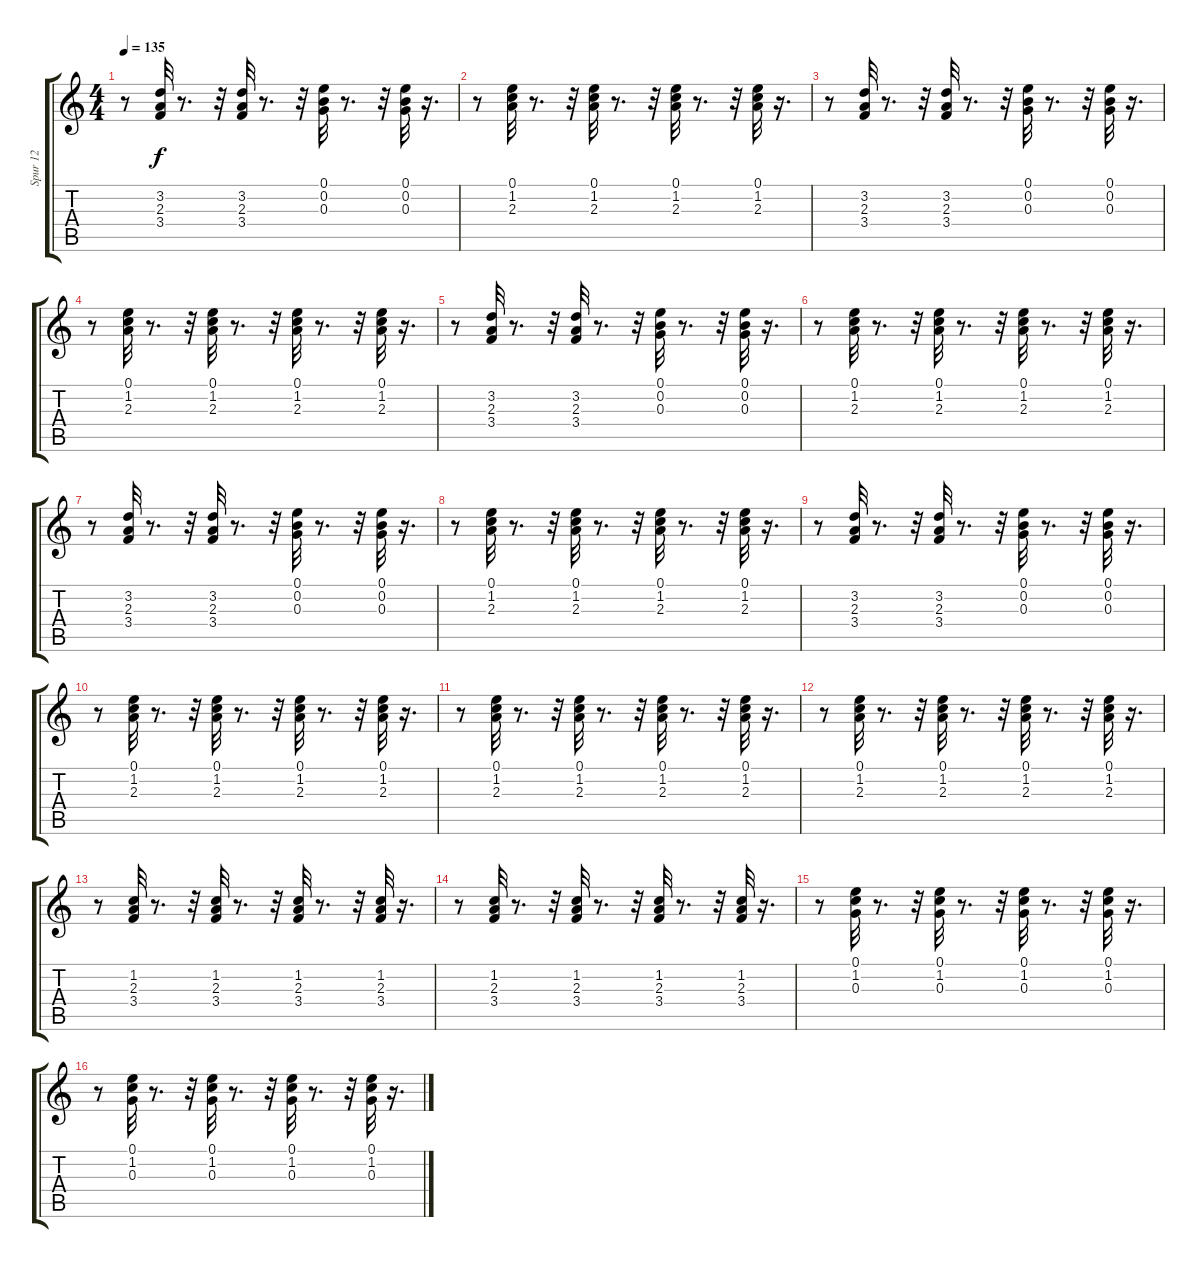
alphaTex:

\track ("Spur 12" "Spur 12") {instrument electricguitarmuted}
\staff {score tabs}
\tuning (E4 B3 G3 D3 A2 E2) {hide}
\ts (4 4)
\tempo 135
\clef g2
\ks c
r.8{dy f} (3.2 2.3 3.4).32 r.8{d} r.32 (3.2 2.3 3.4).32 r.8{d} r.32 (0.1 0.2 0.3).32 r.8{d} r.32 (0.1 0.2 0.3).32 r.16{d} |
r.8 (0.1 1.2 2.3).32 r.8{d} r.32 (0.1 1.2 2.3).32 r.8{d} r.32 (0.1 1.2 2.3).32 r.8{d} r.32 (0.1 1.2 2.3).32 r.16{d} |
r.8 (3.2 2.3 3.4).32 r.8{d} r.32 (3.2 2.3 3.4).32 r.8{d} r.32 (0.1 0.2 0.3).32 r.8{d} r.32 (0.1 0.2 0.3).32 r.16{d} |
r.8 (0.1 1.2 2.3).32 r.8{d} r.32 (0.1 1.2 2.3).32 r.8{d} r.32 (0.1 1.2 2.3).32 r.8{d} r.32 (0.1 1.2 2.3).32 r.16{d} |
r.8 (3.2 2.3 3.4).32 r.8{d} r.32 (3.2 2.3 3.4).32 r.8{d} r.32 (0.1 0.2 0.3).32 r.8{d} r.32 (0.1 0.2 0.3).32 r.16{d} |
r.8 (0.1 1.2 2.3).32 r.8{d} r.32 (0.1 1.2 2.3).32 r.8{d} r.32 (0.1 1.2 2.3).32 r.8{d} r.32 (0.1 1.2 2.3).32 r.16{d} |
r.8 (3.2 2.3 3.4).32 r.8{d} r.32 (3.2 2.3 3.4).32 r.8{d} r.32 (0.1 0.2 0.3).32 r.8{d} r.32 (0.1 0.2 0.3).32 r.16{d} |
r.8 (0.1 1.2 2.3).32 r.8{d} r.32 (0.1 1.2 2.3).32 r.8{d} r.32 (0.1 1.2 2.3).32 r.8{d} r.32 (0.1 1.2 2.3).32 r.16{d} |
r.8 (3.2 2.3 3.4).32 r.8{d} r.32 (3.2 2.3 3.4).32 r.8{d} r.32 (0.1 0.2 0.3).32 r.8{d} r.32 (0.1 0.2 0.3).32 r.16{d} |
r.8 (0.1 1.2 2.3).32 r.8{d} r.32 (0.1 1.2 2.3).32 r.8{d} r.32 (0.1 1.2 2.3).32 r.8{d} r.32 (0.1 1.2 2.3).32 r.16{d} |
r.8 (0.1 1.2 2.3).32 r.8{d} r.32 (0.1 1.2 2.3).32 r.8{d} r.32 (0.1 1.2 2.3).32 r.8{d} r.32 (0.1 1.2 2.3).32 r.16{d} |
r.8 (0.1 1.2 2.3).32 r.8{d} r.32 (0.1 1.2 2.3).32 r.8{d} r.32 (0.1 1.2 2.3).32 r.8{d} r.32 (0.1 1.2 2.3).32 r.16{d} |
r.8 (1.2 2.3 3.4).32 r.8{d} r.32 (1.2 2.3 3.4).32 r.8{d} r.32 (1.2 2.3 3.4).32 r.8{d} r.32 (1.2 2.3 3.4).32 r.16{d} |
r.8 (1.2 2.3 3.4).32 r.8{d} r.32 (1.2 2.3 3.4).32 r.8{d} r.32 (1.2 2.3 3.4).32 r.8{d} r.32 (1.2 2.3 3.4).32 r.16{d} |
r.8 (0.1 1.2 0.3).32 r.8{d} r.32 (0.1 1.2 0.3).32 r.8{d} r.32 (0.1 1.2 0.3).32 r.8{d} r.32 (0.1 1.2 0.3).32 r.16{d} |
r.8 (0.1 1.2 0.3).32 r.8{d} r.32 (0.1 1.2 0.3).32 r.8{d} r.32 (0.1 1.2 0.3).32 r.8{d} r.32 (0.1 1.2 0.3).32 r.16{d}
